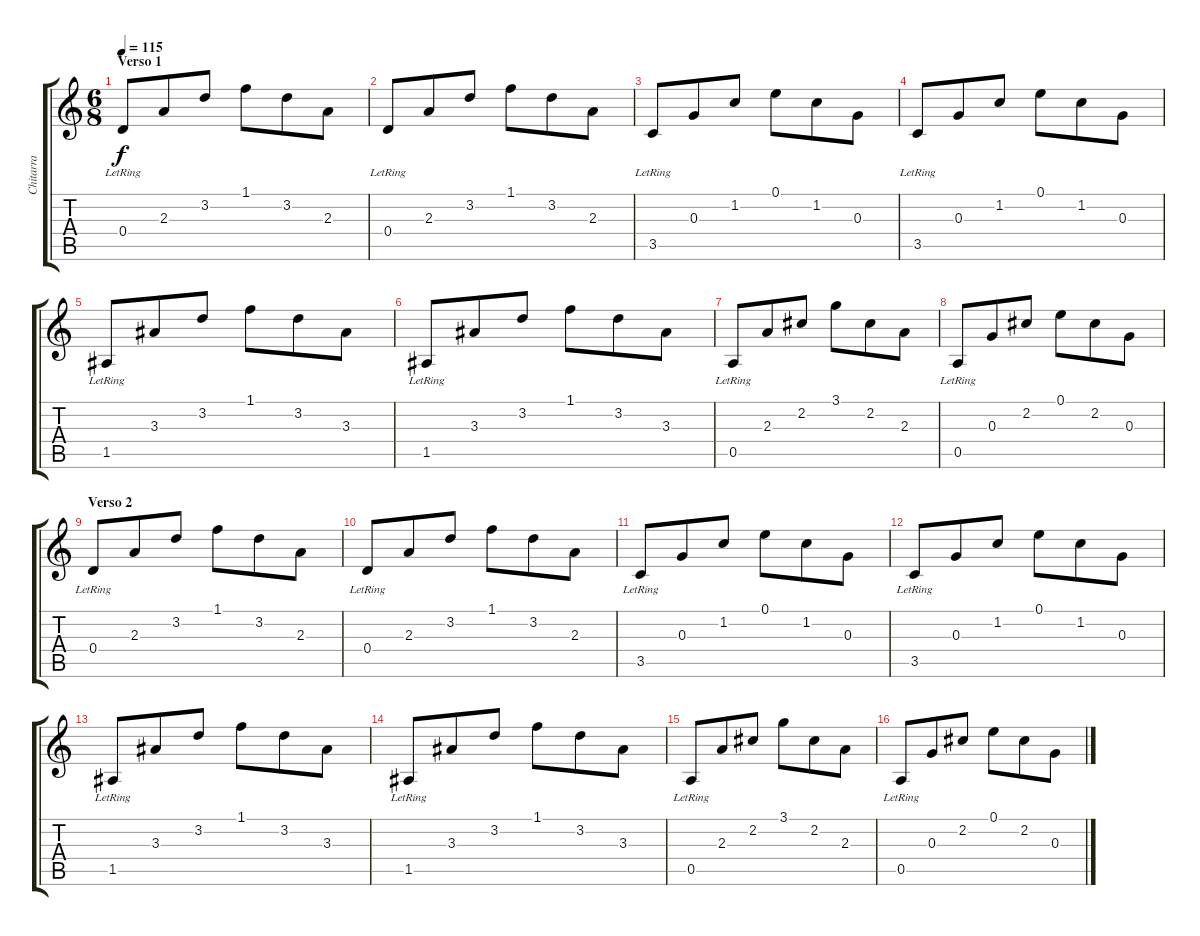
\track ("Chitarra" "Chitarra") {instrument acousticguitarnylon}
\staff {score tabs}
\tuning (E4 B3 G3 D3 A2 E2) {hide}
\ts (6 8)
\section ("" "Verso 1")
\tempo 115
\clef g2
\ks c
0.4{lr}.8{dy f instrument acousticguitarnylon} 2.3.8 3.2.8 1.1.8 3.2.8 2.3.8 |
0.4{lr}.8 2.3.8 3.2.8 1.1.8 3.2.8 2.3.8 |
3.5{lr}.8 0.3.8 1.2.8 0.1.8 1.2.8 0.3.8 |
3.5{lr}.8 0.3.8 1.2.8 0.1.8 1.2.8 0.3.8 |
1.5{lr}.8 3.3.8 3.2.8 1.1.8 3.2.8 3.3.8 |
1.5{lr}.8 3.3.8 3.2.8 1.1.8 3.2.8 3.3.8 |
0.5{lr}.8 2.3.8 2.2.8 3.1.8 2.2.8 2.3.8 |
0.5{lr}.8 0.3.8 2.2.8 0.1.8 2.2.8 0.3.8 |
\section ("" "Verso 2")
0.4{lr}.8 2.3.8 3.2.8 1.1.8 3.2.8 2.3.8 |
0.4{lr}.8 2.3.8 3.2.8 1.1.8 3.2.8 2.3.8 |
3.5{lr}.8 0.3.8 1.2.8 0.1.8 1.2.8 0.3.8 |
3.5{lr}.8 0.3.8 1.2.8 0.1.8 1.2.8 0.3.8 |
1.5{lr}.8 3.3.8 3.2.8 1.1.8 3.2.8 3.3.8 |
1.5{lr}.8 3.3.8 3.2.8 1.1.8 3.2.8 3.3.8 |
0.5{lr}.8 2.3.8 2.2.8 3.1.8 2.2.8 2.3.8 |
0.5{lr}.8 0.3.8 2.2.8 0.1.8 2.2.8 0.3.8
